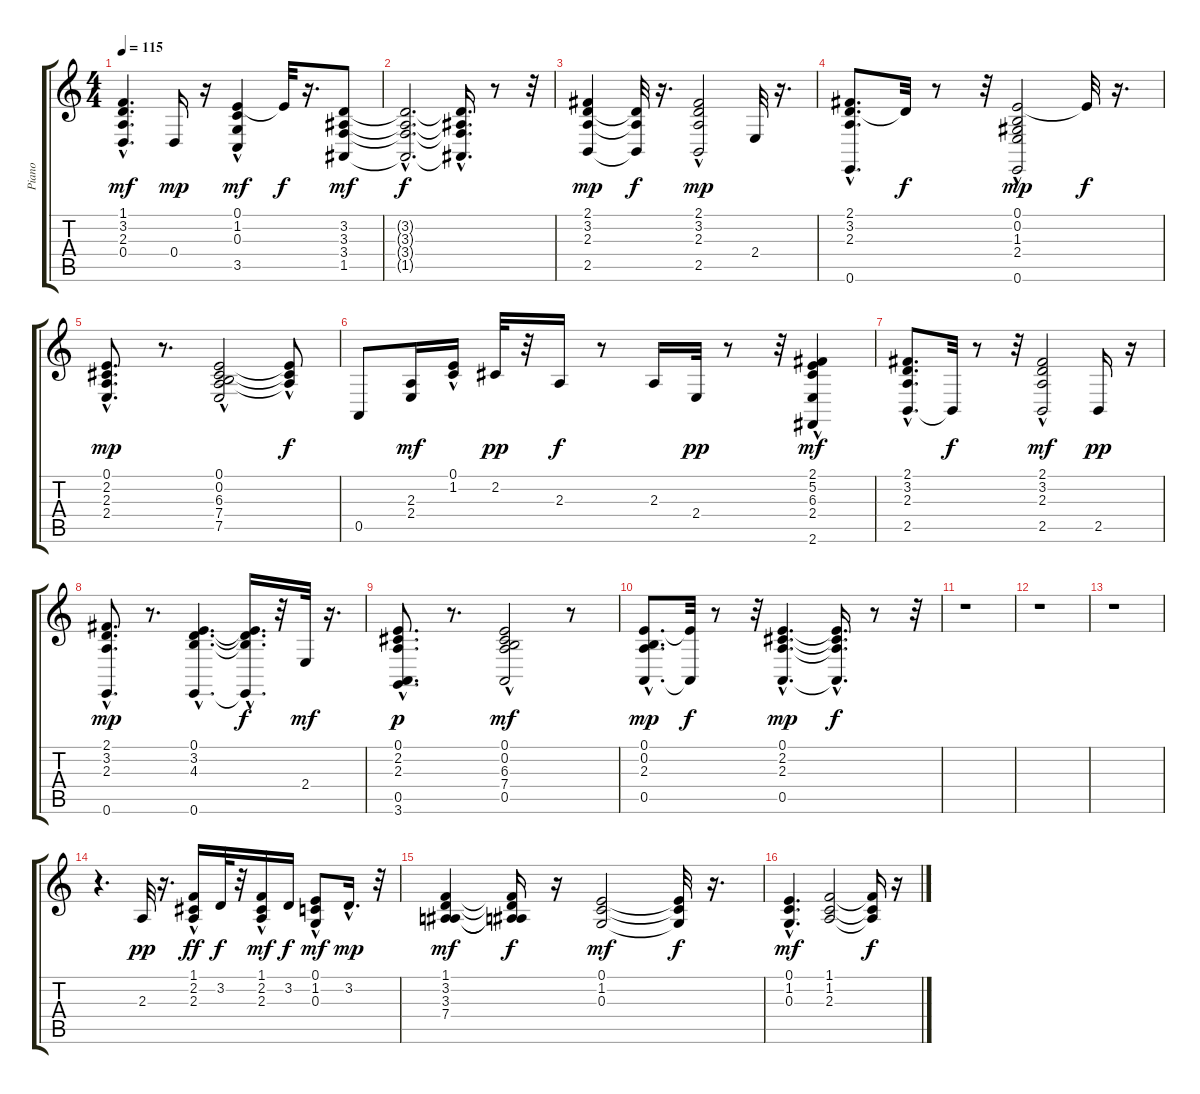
\track ("Piano" "Piano") {instrument brightacousticpiano}
\staff {score tabs}
\tuning (E4 B3 G3 D3 A2 E2) {hide}
\ts (4 4)
\tempo 115
\clef g2
\ks c
(1.1{hac} 3.2{hac} 2.3{hac} 0.4).4{d dy mf} 0.4.16{dy mp} r.16 (0.1 1.2{hac} 0.3 3.5).4{dy mf} 0.1{t}.32{dy f} r.16{d} (3.2 3.3 3.4 1.5).8{dy mf} |
(3.2{hac t} 3.3{hac t} 3.4{hac t} 1.5{hac t}).2{d dy f} (3.2{hac t} 3.3{hac t} 3.4{t} 1.5{t}).16{d} r.8 r.32 |
(2.1 3.2 2.3 2.5).4{dy mp} (3.2{t} 2.3{t} 2.5{t}).32{dy f} r.16{d} (2.1 3.2 2.3 2.5{hac}).2{dy mp} 2.4.32 r.16{d} |
(2.1{hac} 3.2{hac} 2.3{hac} 0.6{hac}).8{d} 3.2{t}.32{dy f} r.8 r.32 (0.1 0.2 1.3 2.4{hac} 0.6{hac}).2{dy mp} 0.1{t}.32{dy f} r.16{d} |
(0.1{hac} 2.2{hac} 2.3 2.4{hac}).8{d dy mp} r.8{d} (0.1 0.2 6.3 7.4 7.5{hac}).2 (0.1{t} 6.3{hac t} 7.4{t}).8{dy f} |
0.5.8 (2.3 2.4).16{dy mf} (0.1{hac} 1.2).16 2.2.32{dy pp} r.32 2.3.16{dy f} r.8 2.3.16 2.4.32{dy pp} r.8 r.32 (2.1{hac} 5.2 6.3{hac} 2.4{hac} 2.6).4{dy mf} |
(2.1{hac} 3.2{hac} 2.3{hac} 2.5{hac}).8{d} 2.5{t}.32{dy f} r.8 r.32 (2.1 3.2 2.3 2.5{hac}).2{dy mf} 2.5.16{dy pp} r.16 |
(2.1 3.2 2.3{hac} 0.6{hac}).8{d dy mp} r.8{d} (0.1{hac} 3.2{hac} 4.3{hac} 0.6{hac}).4{d} (0.1{t} 3.2{hac t} 4.3{hac t} 0.6{t}).16{d dy f} r.32 2.4.32{dy mf} r.16{d} |
(0.1{hac} 2.2{hac} 2.3{hac} 0.5{hac} 3.6).8{d dy p} r.8{d} (0.1 0.2{hac} 6.3 7.4 0.5{hac}).2{dy mf} r.8 |
(0.1{hac} 0.2 2.3{hac} 0.5{hac}).8{d dy mp} (0.1{t} 0.5{t}).32{dy f} r.8 r.32 (0.1{hac} 2.2{hac} 2.3{hac} 0.5{hac}).4{d dy mp} (0.1{t} 2.2{t} 2.3{hac t} 0.5{t}).16{d dy f} r.8 r.32 |
r.1 |
r.1 |
r.1 |
r.4{d} 2.3.32{dy pp} r.16{d} (1.1{hac} 2.2 2.3{hac}).16{dy ff} 3.2.32{dy f} r.32 (1.1 2.2 2.3{hac}).16{dy mf} 3.2.16{dy f} (0.1 1.2{hac} 0.3).8{dy mf} 3.2{hac}.16{d dy mp} r.32 |
(1.1 3.2 3.3 7.4).4{dy mf} (1.1{t} 3.2{t} 3.3{t} 7.4{t}).16{dy f} r.16 (0.1 1.2 0.3).2{dy mf} (0.1{t} 1.2{t} 0.3{t}).32{dy f} r.16{d} |
(0.1{hac} 1.2 0.3).4{d dy mf} (1.1 1.2 2.3).2 (1.1{t} 1.2{t} 2.3{t}).16{dy f} r.16
